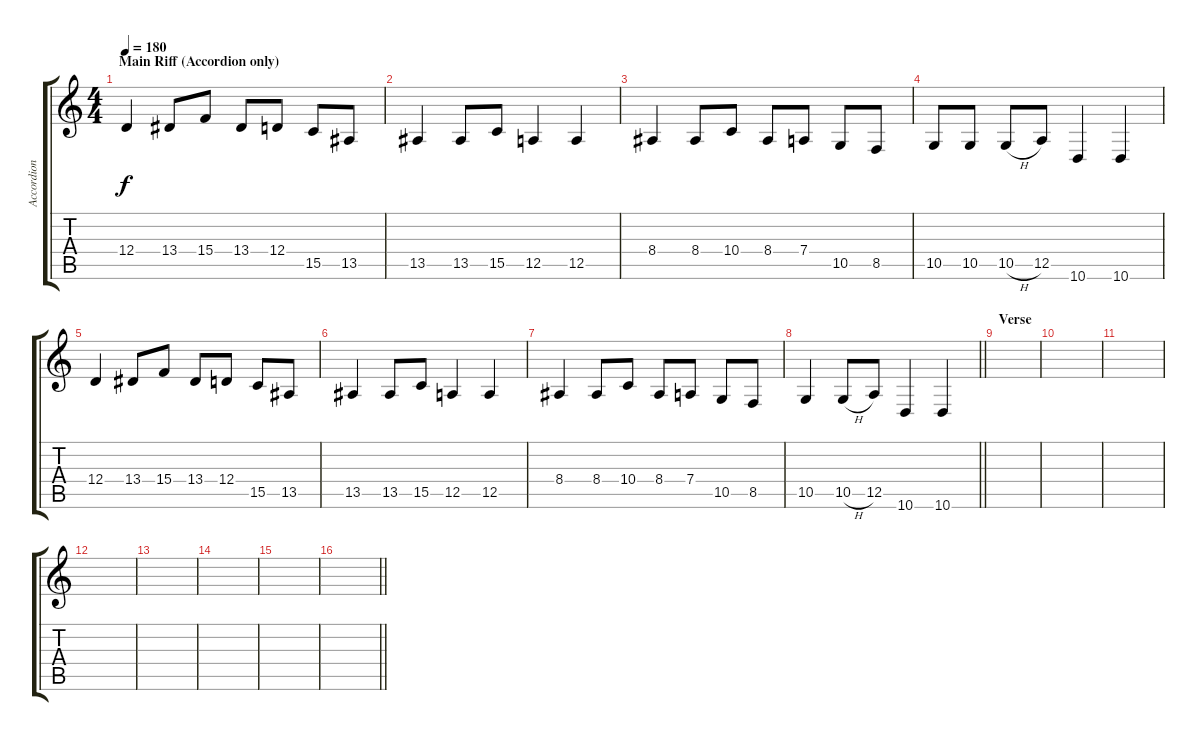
\track ("Accordion" "Accordion") {instrument tangoaccordion}
\staff {score tabs}
\tuning (E4 B3 G3 D3 A2 E2) {hide}
\ts (4 4)
\section ("" "Main Riff (Accordion only)")
\tempo 180
\clef g2
\ks c
12.4.4{dy f volume 16} 13.4.8 15.4.8 13.4.8 12.4.8 15.5.8 13.5.8 |
13.5.4 13.5.8 15.5.8 12.5.4 12.5.4 |
8.4.4 8.4.8 10.4.8 8.4.8 7.4.8 10.5.8 8.5.8 |
10.5.8 10.5.8 10.5{h}.8 12.5.8 10.6.4 10.6.4 |
12.4.4 13.4.8 15.4.8 13.4.8 12.4.8 15.5.8 13.5.8 |
13.5.4 13.5.8 15.5.8 12.5.4 12.5.4 |
8.4.4 8.4.8 10.4.8 8.4.8 7.4.8 10.5.8 8.5.8 |
\barLineRight lightlight
10.5.4 10.5{h}.8 12.5.8 10.6.4 10.6.4 |
\section ("" "Verse")
|
|
|
|
|
|
|
\barLineRight lightlight
